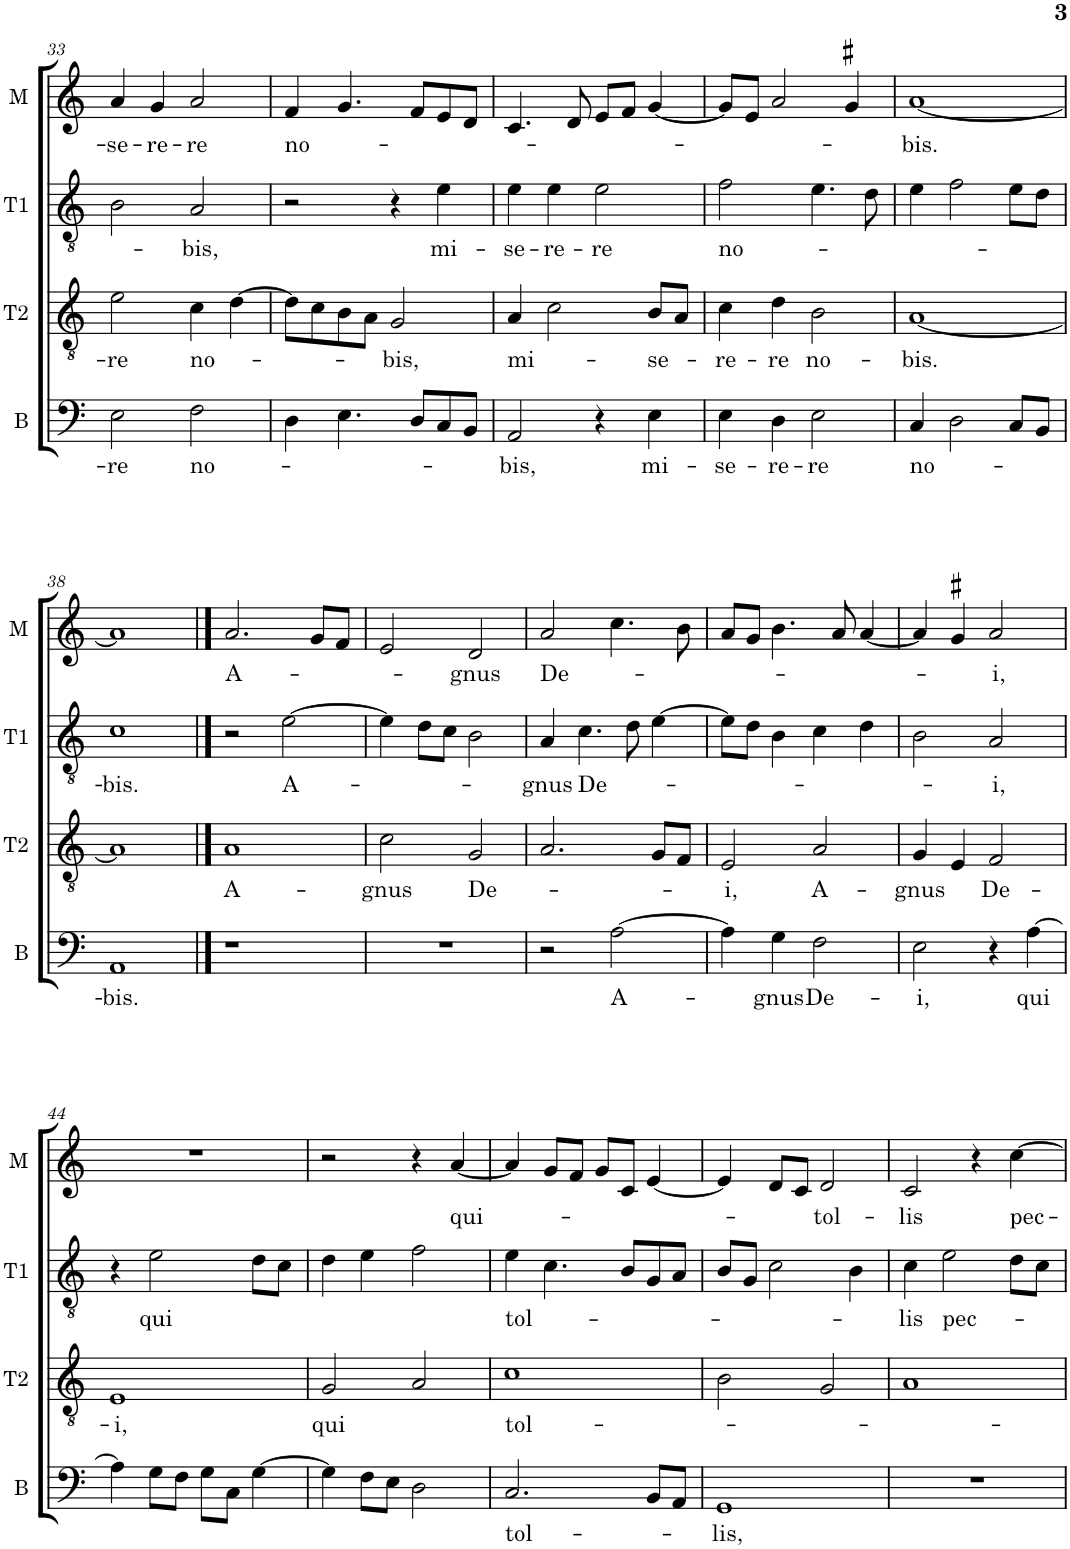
**kern	**text	**kern	**text	**kern	**text	**kern	**text
*part4	*part4	*part3	*part3	*part2	*part2	*part1	*part1
*staff4	*staff4	*staff3	*staff3	*staff2	*staff2	*staff1	*staff1
*I"B	*	*I"T2	*	*I"T1	*	*I"Mez	*
*I'B	*	*I'T2	*	*I'T1	*	*I'M	*
!!LO:PB:g=z
*clefF4	*	*clefGv2	*	*clefGv2	*	*clefG2	*
*	*	*	*	*Trd4c7	*	*	*
*k[]	*	*k[]	*	*k[]	*	*k[]	*
*M2/2	*	*M2/2	*	*M2/2	*	*M2/2	*
*met(c|)	*	*met(c|)	*	*met(c|)	*	*met(c|)	*
=33	=33	=33	=33	=33	=33	=33	=33
!	!LO:LY:b	!	!LO:LY:b	!	!	!	!LO:LY:b
2E\	-re	2e\	-re	2B\	.	4a/	-se-
!	!	!	!	!	!	!	!LO:LY:b
.	.	.	.	.	.	4g/	-re-
!	!LO:LY:b	!	!LO:LY:b	!	!LO:LY:b	!	!LO:LY:b
2F\	no-	4c\	no-	2A/	-bis,	2a/	-re
.	.	[4d\	.	.	.	.	.
=34	=34	=34	=34	=34	=34	=34	=34
!	!	!	!	!	!	!	!LO:LY:b
4D\	.	8d\L]	.	2r	.	4f/	no-
.	.	8c\	.	.	.	.	.
4.E\	.	8B\	.	.	.	4.g/	.
.	.	8A\J	.	.	.	.	.
!	!	!	!LO:LY:b	!	!	!	!
.	.	2G/	-bis,	4r	.	.	.
8D/L	.	.	.	.	.	8f/L	.
!	!	!	!	!	!LO:LY:b	!	!
8C/	.	.	.	4e\	mi-	8e/	.
8BB/J	.	.	.	.	.	8d/J	.
=35	=35	=35	=35	=35	=35	=35	=35
!	!LO:LY:b	!	!LO:LY:b	!	!LO:LY:b	!	!
2AA/	-bis,	4A/	mi-	4e\	-se-	4.c/	.
!	!	!	!	!	!LO:LY:b	!	!
.	.	2c\	.	4e\	-re-	.	.
.	.	.	.	.	.	8d/	.
!	!	!	!	!	!LO:LY:b	!	!
4r	.	.	.	2e\	-re	8e/L	.
.	.	.	.	.	.	8f/J	.
!	!LO:LY:b	!	!LO:LY:b	!	!	!	!
4E\	mi-	8B/L	-se-	.	.	[4g/	.
.	.	8A/J	.	.	.	.	.
=36	=36	=36	=36	=36	=36	=36	=36
!	!LO:LY:b	!	!LO:LY:b	!	!LO:LY:b	!	!
4E\	-se-	4c\	-re-	2f\	no-	8g/L]	.
.	.	.	.	.	.	8e/J	.
!	!LO:LY:b	!	!LO:LY:b	!	!	!	!
4D\	-re-	4d\	-re	.	.	2a/	.
!	!LO:LY:b	!	!LO:LY:b	!	!	!	!
2E\	-re	2B\	no-	4.e\	.	.	.
.	.	.	.	.	.	4g#X/	.
.	.	.	.	8d\	.	.	.
=37	=37	=37	=37	=37	=37	=37	=37
!	!LO:LY:b	!	!LO:LY:b	!	!	!	!LO:LY:b
4C/	no-	[1A	-bis.	4e\	.	[1a	bis.
2D\	.	.	.	2f\	.	.	.
8C/L	.	.	.	8e\L	.	.	.
8BB/J	.	.	.	8d\J	.	.	.
!!LO:LB:g=z
=38	=38	=38	=38	=38	=38	=38	=38
!	!LO:LY:b	!	!	!	!LO:LY:b	!	!
1AA	-bis.	1A]	.	1c	-bis.	1a]	.
==39	==39	==39	==39	==39	==39	==39	==39
!	!	!	!LO:LY:b	!	!	!	!LO:LY:b
1r	.	1A	A-	2r	.	2.a/	-A-
!	!	!	!	!	!LO:LY:b	!	!
.	.	.	.	[2e\	A-	.	.
.	.	.	.	.	.	8g/L	.
.	.	.	.	.	.	8f/J	.
=40	=40	=40	=40	=40	=40	=40	=40
!	!	!	!LO:LY:b	!	!	!	!
1r	.	2c\	-gnus	4e\]	.	2e/	.
.	.	.	.	8d\L	.	.	.
.	.	.	.	8c\J	.	.	.
!	!	!	!LO:LY:b	!	!	!	!LO:LY:b
.	.	2G/	De-	2B\	.	2d/	-gnus
=41	=41	=41	=41	=41	=41	=41	=41
!	!	!	!	!	!LO:LY:b	!	!LO:LY:b
2r	.	2.A/	.	4A/	-gnus	2a/	De-
!	!	!	!	!	!LO:LY:b	!	!
.	.	.	.	4.c\	De-	.	.
!	!LO:LY:b	!	!	!	!	!	!
[2A\	A-	.	.	.	.	4.cc\	.
.	.	.	.	8d\	.	.	.
.	.	8G/L	.	[4e\	.	.	.
.	.	8F/J	.	.	.	8b\	.
=42	=42	=42	=42	=42	=42	=42	=42
!	!	!	!LO:LY:b	!	!	!	!
4A\]	.	2E/	-i,	8e\L]	.	8a/L	.
.	.	.	.	8d\J	.	8g/J	.
!	!LO:LY:b	!	!	!	!	!	!
4G\	-gnus	.	.	4B\	.	4.b\	.
!	!LO:LY:b	!	!LO:LY:b	!	!	!	!
2F\	De-	2A/	A-	4c\	.	.	.
.	.	.	.	.	.	8a/	.
.	.	.	.	4d\	.	[4a/	.
=43	=43	=43	=43	=43	=43	=43	=43
!	!LO:LY:b	!	!LO:LY:b	!	!	!	!
2E\	-i,	4G/	-gnus	2B\	.	4a/]	.
.	.	4E/	.	.	.	4g#X/	.
!	!	!	!LO:LY:b	!	!LO:LY:b	!	!LO:LY:b
4r	.	2F/	De-	2A/	-i,	2a/	-i,
!	!LO:LY:b	!	!	!	!	!	!
[4A\	qui	.	.	.	.	.	.
!!LO:LB:g=z
=44	=44	=44	=44	=44	=44	=44	=44
!	!	!	!LO:LY:b	!	!	!	!
4A\]	.	1E	-i,	4r	.	1r	.
!	!	!	!	!	!LO:LY:b	!	!
8G\L	.	.	.	2e\	qui	.	.
8F\J	.	.	.	.	.	.	.
8G\L	.	.	.	.	.	.	.
8C\J	.	.	.	.	.	.	.
[4G\	.	.	.	8d\L	.	.	.
.	.	.	.	8c\J	.	.	.
=45	=45	=45	=45	=45	=45	=45	=45
!	!	!	!LO:LY:b	!	!	!	!
4G\]	.	2G/	qui	4d\	.	2r	.
8F\L	.	.	.	4e\	.	.	.
8E\J	.	.	.	.	.	.	.
2D\	.	2A/	.	2f\	.	4r	.
!	!	!	!	!	!	!	!LO:LY:b
.	.	.	.	.	.	[4a/	qui-
=46	=46	=46	=46	=46	=46	=46	=46
!	!LO:LY:b	!	!LO:LY:b	!	!LO:LY:b	!	!
2.C/	tol-	1c	tol-	4e\	tol-	4a/]	.
.	.	.	.	4.c\	.	8g/L	.
.	.	.	.	.	.	8f/J	.
.	.	.	.	.	.	8g/L	.
.	.	.	.	8B/L	.	8c/J	.
8BB/L	.	.	.	8G/	.	[4e/	.
8AA/J	.	.	.	8A/J	.	.	.
=47	=47	=47	=47	=47	=47	=47	=47
!	!LO:LY:b	!	!	!	!	!	!
1GG	-lis,	2B\	.	8B/L	.	4e/]	.
.	.	.	.	8G/J	.	.	.
.	.	.	.	2c\	.	8d/L	.
.	.	.	.	.	.	8c/J	.
!	!	!	!	!	!	!	!LO:LY:b
.	.	2G/	.	.	.	2d/	-tol-
.	.	.	.	4B\	.	.	.
=48	=48	=48	=48	=48	=48	=48	=48
!	!	!	!	!	!LO:LY:b	!	!LO:LY:b
1r	.	1A	.	4c\	-lis	2c/	-lis
!	!	!	!	!	!LO:LY:b	!	!
.	.	.	.	2e\	pec-	.	.
.	.	.	.	.	.	4r	.
!	!	!	!	!	!	!	!LO:LY:b
.	.	.	.	8d\L	.	[4cc\	pec-
.	.	.	.	8c\J	.	.	.
=	=	=	=	=	=	=	=
*-	*-	*-	*-	*-	*-	*-	*-
